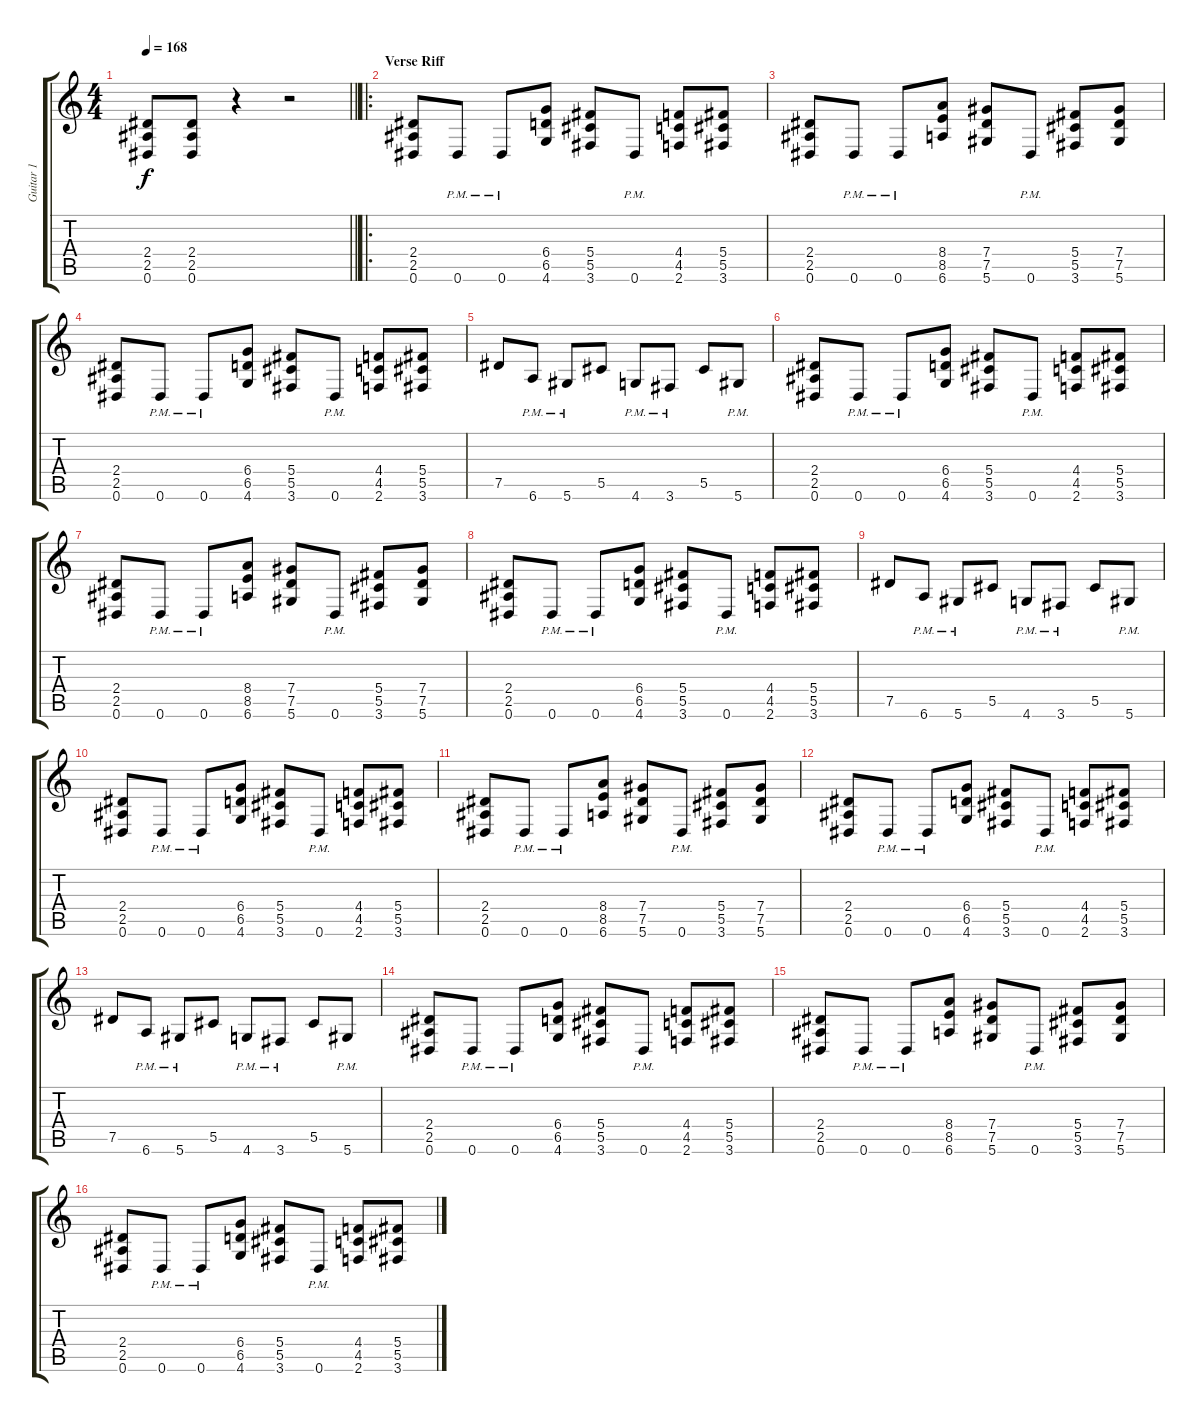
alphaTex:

\track ("Guitar 1" "Guitar 1") {instrument distortionguitar}
\staff {score tabs}
\tuning (Eb4 Bb3 Gb3 Db3 Ab2 Eb2) {hide}
\ts (4 4)
\tempo 168
\clef g2
\barLineRight lightlight
\ks c
(2.4 2.5 0.6).8{dy f} (2.4 2.5 0.6).8 r.4 r.2 |
\ro
\section ("" "Verse Riff")
(2.4 2.5 0.6).8 0.6{pm}.8 0.6{pm}.8 (6.4 6.5 4.6).8 (5.4 5.5 3.6).8 0.6{pm}.8 (4.4 4.5 2.6).8 (5.4 5.5 3.6).8 |
(2.4 2.5 0.6).8 0.6{pm}.8 0.6{pm}.8 (8.4 8.5 6.6).8 (7.4 7.5 5.6).8 0.6{pm}.8 (5.4 5.5 3.6).8 (7.4 7.5 5.6).8 |
(2.4 2.5 0.6).8 0.6{pm}.8 0.6{pm}.8 (6.4 6.5 4.6).8 (5.4 5.5 3.6).8 0.6{pm}.8 (4.4 4.5 2.6).8 (5.4 5.5 3.6).8 |
7.5.8 6.6{pm}.8 5.6{pm}.8 5.5.8 4.6{pm}.8 3.6{pm}.8 5.5.8 5.6{pm}.8 |
(2.4 2.5 0.6).8 0.6{pm}.8 0.6{pm}.8 (6.4 6.5 4.6).8 (5.4 5.5 3.6).8 0.6{pm}.8 (4.4 4.5 2.6).8 (5.4 5.5 3.6).8 |
(2.4 2.5 0.6).8 0.6{pm}.8 0.6{pm}.8 (8.4 8.5 6.6).8 (7.4 7.5 5.6).8 0.6{pm}.8 (5.4 5.5 3.6).8 (7.4 7.5 5.6).8 |
(2.4 2.5 0.6).8 0.6{pm}.8 0.6{pm}.8 (6.4 6.5 4.6).8 (5.4 5.5 3.6).8 0.6{pm}.8 (4.4 4.5 2.6).8 (5.4 5.5 3.6).8 |
7.5.8 6.6{pm}.8 5.6{pm}.8 5.5.8 4.6{pm}.8 3.6{pm}.8 5.5.8 5.6{pm}.8 |
(2.4 2.5 0.6).8 0.6{pm}.8 0.6{pm}.8 (6.4 6.5 4.6).8 (5.4 5.5 3.6).8 0.6{pm}.8 (4.4 4.5 2.6).8 (5.4 5.5 3.6).8 |
(2.4 2.5 0.6).8 0.6{pm}.8 0.6{pm}.8 (8.4 8.5 6.6).8 (7.4 7.5 5.6).8 0.6{pm}.8 (5.4 5.5 3.6).8 (7.4 7.5 5.6).8 |
(2.4 2.5 0.6).8 0.6{pm}.8 0.6{pm}.8 (6.4 6.5 4.6).8 (5.4 5.5 3.6).8 0.6{pm}.8 (4.4 4.5 2.6).8 (5.4 5.5 3.6).8 |
7.5.8 6.6{pm}.8 5.6{pm}.8 5.5.8 4.6{pm}.8 3.6{pm}.8 5.5.8 5.6{pm}.8 |
(2.4 2.5 0.6).8 0.6{pm}.8 0.6{pm}.8 (6.4 6.5 4.6).8 (5.4 5.5 3.6).8 0.6{pm}.8 (4.4 4.5 2.6).8 (5.4 5.5 3.6).8 |
(2.4 2.5 0.6).8 0.6{pm}.8 0.6{pm}.8 (8.4 8.5 6.6).8 (7.4 7.5 5.6).8 0.6{pm}.8 (5.4 5.5 3.6).8 (7.4 7.5 5.6).8 |
(2.4 2.5 0.6).8 0.6{pm}.8 0.6{pm}.8 (6.4 6.5 4.6).8 (5.4 5.5 3.6).8 0.6{pm}.8 (4.4 4.5 2.6).8 (5.4 5.5 3.6).8
